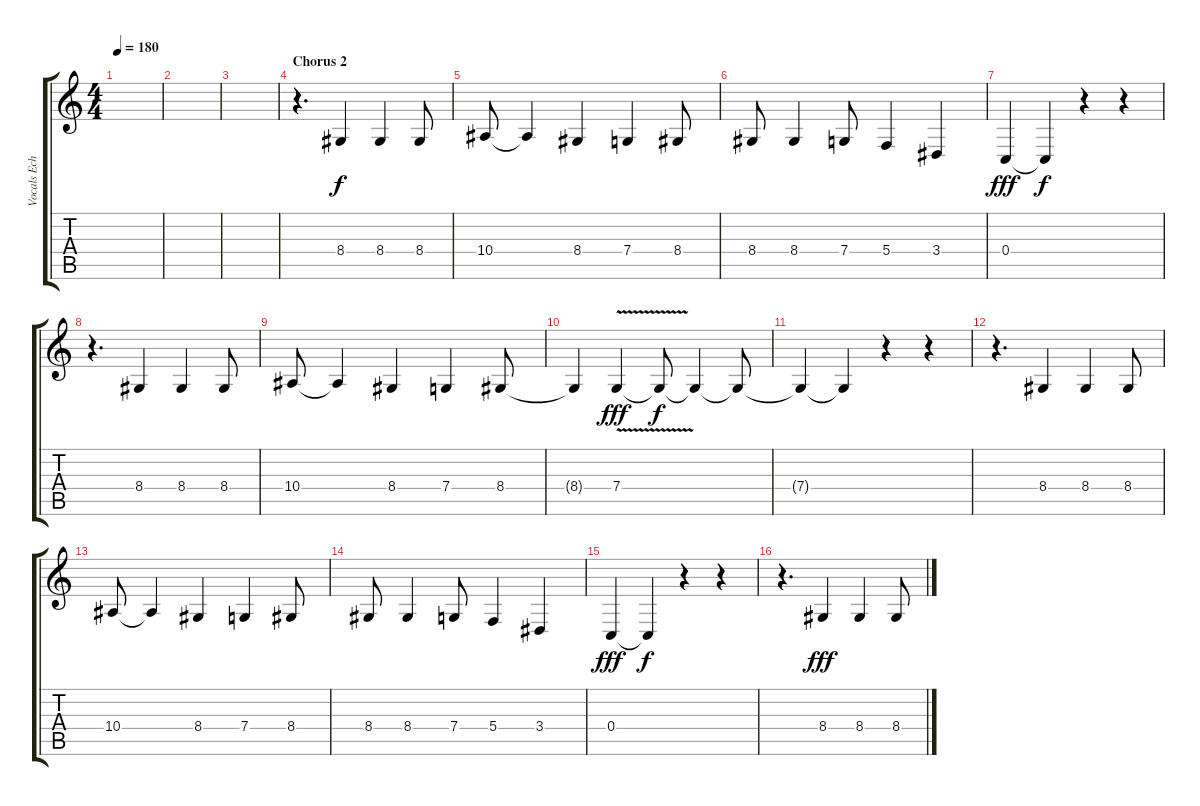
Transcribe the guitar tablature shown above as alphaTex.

\track ("Vocals Echo" "Vocals Ech") {instrument lead2sawtooth}
\staff {score tabs}
\tuning (D4 A3 F3 C3 G2 C2) {hide}
\ts (4 4)
\tempo 180
\clef g2
\ks c
|
|
|
\section ("" "Chorus 2")
r.4{d} 8.4.4 8.4.4 8.4.8 |
10.4.8 10.4{t}.4 8.4.4 7.4.4 8.4.8 |
8.4.8 8.4.4 7.4.8 5.4.4 3.4.4 |
0.4.4{dy fff} 0.4{t}.4{dy f} r.4 r.4 |
r.4{d} 8.4.4 8.4.4 8.4.8 |
10.4.8 10.4{t}.4 8.4.4 7.4.4 8.4.8 |
8.4{t}.4 7.4{v}.4{dy fff} 7.4{t}.8{dy f} 7.4{t}.4 7.4{t}.8 |
7.4{t}.4 7.4{t}.4 r.4 r.4 |
r.4{d} 8.4.4 8.4.4 8.4.8 |
10.4.8 10.4{t}.4 8.4.4 7.4.4 8.4.8 |
8.4.8 8.4.4 7.4.8 5.4.4 3.4.4 |
0.4.4{dy fff} 0.4{t}.4{dy f} r.4 r.4 |
r.4{d} 8.4.4{dy fff} 8.4.4 8.4.8
